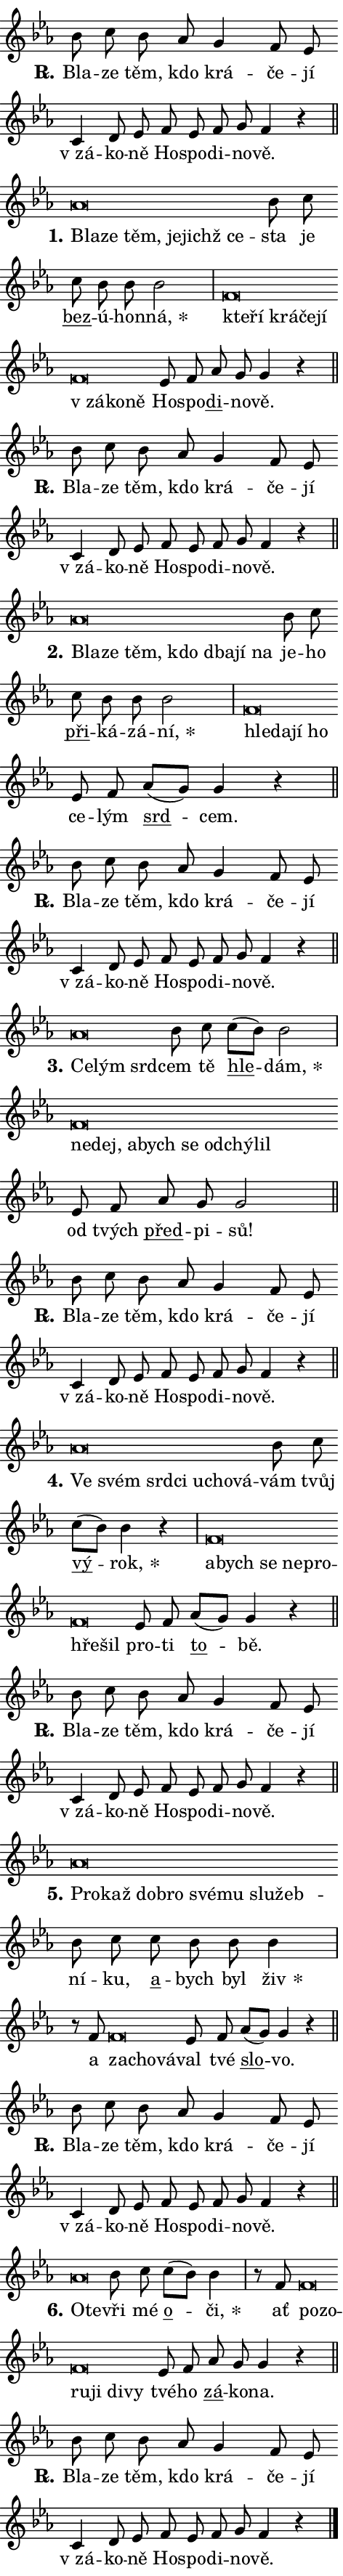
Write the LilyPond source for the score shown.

\version "2.24.0"
\header { tagline = "" }
\paper {
  indent = 0\cm
  top-margin = 0\cm
  right-margin = 0.13\cm % to fit lyric hyphens
  bottom-margin = 0\cm
  left-margin = 0\cm
  paper-width = 8\cm
  page-breaking = #ly:one-page-breaking
  system-system-spacing.basic-distance = #11
  score-system-spacing.basic-distance = #11
  ragged-last = ##f
}


%% Author: Thomas Morley
%% https://lists.gnu.org/archive/html/lilypond-user/2020-05/msg00002.html
#(define (line-position grob)
"Returns position of @var[grob} in current system:
   @code{'start}, if at first time-step
   @code{'end}, if at last time-step
   @code{'middle} otherwise
"
  (let* ((col (ly:item-get-column grob))
         (ln (ly:grob-object col 'left-neighbor))
         (rn (ly:grob-object col 'right-neighbor))
         (col-to-check-left (if (ly:grob? ln) ln col))
         (col-to-check-right (if (ly:grob? rn) rn col))
         (break-dir-left
           (and
             (ly:grob-property col-to-check-left 'non-musical #f)
             (ly:item-break-dir col-to-check-left)))
         (break-dir-right
           (and
             (ly:grob-property col-to-check-right 'non-musical #f)
             (ly:item-break-dir col-to-check-right))))
        (cond ((eqv? 1 break-dir-left) 'start)
              ((eqv? -1 break-dir-right) 'end)
              (else 'middle))))

#(define (tranparent-at-line-position vctor)
  (lambda (grob)
  "Relying on @code{line-position} select the relevant enry from @var{vctor}.
Used to determine transparency,"
    (case (line-position grob)
      ((end) (not (vector-ref vctor 0)))
      ((middle) (not (vector-ref vctor 1)))
      ((start) (not (vector-ref vctor 2))))))

noteHeadBreakVisibility =
#(define-music-function (break-visibility)(vector?)
"Makes @code{NoteHead}s transparent relying on @var{break-visibility}"
#{
  \override NoteHead.transparent =
    #(tranparent-at-line-position break-visibility)
#})

#(define delete-ledgers-for-transparent-note-heads
  (lambda (grob)
    "Reads whether a @code{NoteHead} is transparent.
If so this @code{NoteHead} is removed from @code{'note-heads} from
@var{grob}, which is supposed to be @code{LedgerLineSpanner}.
As a result ledgers are not printed for this @code{NoteHead}"
    (let* ((nhds-array (ly:grob-object grob 'note-heads))
           (nhds-list
             (if (ly:grob-array? nhds-array)
                 (ly:grob-array->list nhds-array)
                 '()))
           ;; Relies on the transparent-property being done before
           ;; Staff.LedgerLineSpanner.after-line-breaking is executed.
           ;; This is fragile ...
           (to-keep
             (remove
               (lambda (nhd)
                 (ly:grob-property nhd 'transparent #f))
               nhds-list)))
      ;; TODO find a better method to iterate over grob-arrays, similiar
      ;; to filter/remove etc for lists
      ;; For now rebuilt from scratch
      (set! (ly:grob-object grob 'note-heads)  '())
      (for-each
        (lambda (nhd)
          (ly:pointer-group-interface::add-grob grob 'note-heads nhd))
        to-keep))))

squashNotes = {
  \override NoteHead.X-extent = #'(-0.2 . 0.2)
  \override NoteHead.Y-extent = #'(-0.75 . 0)
  \override NoteHead.stencil =
    #(lambda (grob)
       (let ((pos (ly:grob-property grob 'staff-position)))
         (begin
           (if (< pos -7) (display "ERROR: Lower brevis then expected\n") (display ""))
           (if (<= pos -6) ly:text-interface::print ly:note-head::print))))
}
unSquashNotes = {
  \revert NoteHead.X-extent
  \revert NoteHead.Y-extent
  \revert NoteHead.stencil
}

hideNotes = \noteHeadBreakVisibility #begin-of-line-visible
unHideNotes = \noteHeadBreakVisibility #all-visible

% work-around for resetting accidentals
% https://lilypond.org/doc/v2.23/Documentation/notation/displaying-rhythms#unmetered-music
cadenzaMeasure = {
  \cadenzaOff
  \partial 1024 s1024
  \cadenzaOn
}

#(define-markup-command (accent layout props text) (markup?)
  "Underline accented syllable"
  (interpret-markup layout props
    #{\markup \override #'(offset . 4.3) \underline { #text }#}))

responsum = \markup \concat {
  "R" \hspace #-1.05 \path #0.1 #'((moveto 0 0.07) (lineto 0.9 0.8)) \hspace #0.05 "."
}

spaceSize = #0.6828661417322834 % exact space size for TeX Gyre Schola

\layout {
  \context {
    \Staff
    \remove "Time_signature_engraver"
    \override LedgerLineSpanner.after-line-breaking = #delete-ledgers-for-transparent-note-heads
  }
  \context {
    \Lyrics {
      \override LyricSpace.minimum-distance = \spaceSize
      \override LyricText.font-name = #"TeX Gyre Schola"
      \override LyricText.font-size = 1
      \override StanzaNumber.font-name = #"TeX Gyre Schola Bold"
      \override StanzaNumber.font-size = 1
    }
  }
  \context {
    \Score 
    \override NoteHead.text =
      #(lambda (grob) 
        (let ((pos (ly:grob-property grob 'staff-position)))
          #{\markup {
            \combine
              \halign #-0.55 \raise #(if (= pos -6) 0 0.5) \override #'(thickness . 2) \draw-line #'(3.2 . 0)
              \musicglyph "noteheads.sM1"
          }#}))
  }
}

% magnetic-lyrics.ily
%
%   written by
%     Jean Abou Samra <jean@abou-samra.fr>
%     Werner Lemberg <wl@gnu.org>
%
%   adapted by
%     Jiri Hon <jiri.hon@gmail.com>
%
% Version 2022-Apr-15

% https://www.mail-archive.com/lilypond-user@gnu.org/msg149350.html

#(define (Left_hyphen_pointer_engraver context)
   "Collect syllable-hyphen-syllable occurrences in lyrics and store
them in properties.  This engraver only looks to the left.  For
example, if the lyrics input is @code{foo -- bar}, it does the
following.

@itemize @bullet
@item
Set the @code{text} property of the @code{LyricHyphen} grob between
@q{foo} and @q{bar} to @code{foo}.

@item
Set the @code{left-hyphen} property of the @code{LyricText} grob with
text @q{foo} to the @code{LyricHyphen} grob between @q{foo} and
@q{bar}.
@end itemize

Use this auxiliary engraver in combination with the
@code{lyric-@/text::@/apply-@/magnetic-@/offset!} hook."
   (let ((hyphen #f)
         (text #f))
     (make-engraver
      (acknowledgers
       ((lyric-syllable-interface engraver grob source-engraver)
        (set! text grob)))
      (end-acknowledgers
       ((lyric-hyphen-interface engraver grob source-engraver)
        ;(when (not (grob::has-interface grob 'lyric-space-interface))
          (set! hyphen grob)));)
      ((stop-translation-timestep engraver)
       (when (and text hyphen)
         (ly:grob-set-object! text 'left-hyphen hyphen))
       (set! text #f)
       (set! hyphen #f)))))

#(define (lyric-text::apply-magnetic-offset! grob)
   "If the space between two syllables is less than the value in
property @code{LyricText@/.details@/.squash-threshold}, move the right
syllable to the left so that it gets concatenated with the left
syllable.

Use this function as a hook for
@code{LyricText@/.after-@/line-@/breaking} if the
@code{Left_@/hyphen_@/pointer_@/engraver} is active."
   (let ((hyphen (ly:grob-object grob 'left-hyphen #f)))
     (when hyphen
       (let ((left-text (ly:spanner-bound hyphen LEFT)))
         (when (grob::has-interface left-text 'lyric-syllable-interface)
           (let* ((common (ly:grob-common-refpoint grob left-text X))
                  (this-x-ext (ly:grob-extent grob common X))
                  (left-x-ext
                   (begin
                     ;; Trigger magnetism for left-text.
                     (ly:grob-property left-text 'after-line-breaking)
                     (ly:grob-extent left-text common X)))
                  ;; `delta` is the gap width between two syllables.
                  (delta (- (interval-start this-x-ext)
                            (interval-end left-x-ext)))
                  (details (ly:grob-property grob 'details))
                  (threshold (assoc-get 'squash-threshold details 0.2)))
             (when (< delta threshold)
               (let* (;; We have to manipulate the input text so that
                      ;; ligatures crossing syllable boundaries are not
                      ;; disabled.  For languages based on the Latin
                      ;; script this is essentially a beautification.
                      ;; However, for non-Western scripts it can be a
                      ;; necessity.
                      (lt (ly:grob-property left-text 'text))
                      (rt (ly:grob-property grob 'text))
                      (is-space (grob::has-interface hyphen 'lyric-space-interface))
                      (space (if is-space " " ""))
                      (extra-delta (if is-space spaceSize 0))
                      ;; Append new syllable.
                      (ltrt-space (if (and (string? lt) (string? rt))
                                (string-append lt space rt)
                                (make-concat-markup (list lt space rt))))
                      ;; Right-align `ltrt` to the right side.
                      (ltrt-space-markup (grob-interpret-markup
                               grob
                               (make-translate-markup
                                (cons (interval-length this-x-ext) 0)
                                (make-right-align-markup ltrt-space)))))
                 (begin
                   ;; Don't print `left-text`.
                   (ly:grob-set-property! left-text 'stencil #f)
                   ;; Set text and stencil (which holds all collected
                   ;; syllables so far) and shift it to the left.
                   (ly:grob-set-property! grob 'text ltrt-space)
                   (ly:grob-set-property! grob 'stencil ltrt-space-markup)
                   (ly:grob-translate-axis! grob (- (- delta extra-delta)) X))))))))))


#(define (lyric-hyphen::displace-bounds-first grob)
   ;; Make very sure this callback isn't triggered too early.
   (let ((left (ly:spanner-bound grob LEFT))
         (right (ly:spanner-bound grob RIGHT)))
     (ly:grob-property left 'after-line-breaking)
     (ly:grob-property right 'after-line-breaking)
     (ly:lyric-hyphen::print grob)))

squashThreshold = #0.4

\layout {
  \context {
    \Lyrics
    \consists #Left_hyphen_pointer_engraver
    \override LyricText.after-line-breaking =
      #lyric-text::apply-magnetic-offset!
    \override LyricHyphen.stencil = #lyric-hyphen::displace-bounds-first
    \override LyricText.details.squash-threshold = \squashThreshold
    \override LyricHyphen.minimum-distance = 0
    \override LyricHyphen.minimum-length = \squashThreshold
  }
}

squashText = \override LyricText.details.squash-threshold = 9999
unSquashText = \override LyricText.details.squash-threshold = \squashThreshold

leftText = \override LyricText.self-alignment-X = #LEFT
unLeftText = \revert LyricText.self-alignment-X

starOffset = #(lambda (grob) 
                (let ((x_offset (ly:self-alignment-interface::aligned-on-x-parent grob)))
                  (if (= x_offset 0) 0 (+ x_offset 1.2))))

star = #(define-music-function (syllable)(string?)
"Append star separator at the end of a syllable"
#{
  \once \override LyricText.X-offset = #starOffset
  \lyricmode { \markup {
    #syllable
    \override #'((font-name . "TeX Gyre Schola Bold")) \hspace #0.2 \lower #0.65 \larger "*"
  } }
#})

starAccent = #(define-music-function (syllable)(string?)
"Append star separator at the end of a syllable and make accent"
#{
  \once \override LyricText.X-offset = #starOffset
  \lyricmode { \markup {
    \accent #syllable
    \override #'((font-name . "TeX Gyre Schola Bold")) \hspace #0.2 \lower #0.65 \larger "*"
  } }
#})

breath = #(define-music-function (syllable)(string?)
"Append breathing indicator at the end of a syllable"
#{
  \lyricmode { \markup { #syllable "+" } }
#})

optionalBreath = #(define-music-function (syllable)(string?)
"Append optional breathing indicator at the end of a syllable"
#{
  \lyricmode { \markup { #syllable "(+)" } }
#})


\score {
    <<
        \new Voice = "melody" { \cadenzaOn \key es \major \relative { bes'8 c bes as g4 f8 es \bar "" c4 d8 es \bar "" f es f g f4 r \cadenzaMeasure \bar "||" \break } }
        \new Lyrics \lyricsto "melody" { \lyricmode { \set stanza = \responsum
Bla -- ze těm, kdo krá -- če -- jí "v zá" -- ko -- ně Ho -- spo -- di -- no -- vě. } }
    >>
    \layout {}
}

\score {
    <<
        \new Voice = "melody" { \cadenzaOn \key es \major \relative { \squashNotes as'\breve*1/16 \hideNotes \breve*1/16 \bar "" \breve*1/16 \bar "" \breve*1/16 \bar "" \breve*1/16 \breve*1/16 \bar "" \unHideNotes \unSquashNotes bes8 c \bar "" c bes bes bes2 \cadenzaMeasure \bar "|" \squashNotes f\breve*1/16 \hideNotes \breve*1/16 \bar "" \breve*1/16 \bar "" \breve*1/16 \bar "" \breve*1/16 \bar "" \breve*1/16 \bar "" \breve*1/16 \breve*1/16 \bar "" \unHideNotes \unSquashNotes es8 f \bar "" as g g4 r \cadenzaMeasure \bar "||" \break } }
        \new Lyrics \lyricsto "melody" { \lyricmode { \set stanza = "1."
\leftText Bla -- \squashText ze těm, je -- jichž ce -- \unLeftText \unSquashText sta je \markup \accent bez -- ú -- hon -- \star ná, \leftText kte -- \squashText ří krá -- če -- jí "v zá" -- ko -- ně \unLeftText \unSquashText Ho -- spo -- \markup \accent di -- no -- vě. } }
    >>
    \layout {}
}

\score {
    <<
        \new Voice = "melody" { \cadenzaOn \key es \major \relative { bes'8 c bes as g4 f8 es \bar "" c4 d8 es \bar "" f es f g f4 r \cadenzaMeasure \bar "||" \break } }
        \new Lyrics \lyricsto "melody" { \lyricmode { \set stanza = \responsum
Bla -- ze těm, kdo krá -- če -- jí "v zá" -- ko -- ně Ho -- spo -- di -- no -- vě. } }
    >>
    \layout {}
}

\score {
    <<
        \new Voice = "melody" { \cadenzaOn \key es \major \relative { \squashNotes as'\breve*1/16 \hideNotes \breve*1/16 \bar "" \breve*1/16 \bar "" \breve*1/16 \bar "" \breve*1/16 \bar "" \breve*1/16 \breve*1/16 \bar "" \unHideNotes \unSquashNotes bes8 c \bar "" c bes bes bes2 \cadenzaMeasure \bar "|" \squashNotes f\breve*1/16 \hideNotes \breve*1/16 \bar "" \breve*1/16 \breve*1/16 \bar "" \unHideNotes \unSquashNotes es8 f \bar "" as[( g)] g4 r \cadenzaMeasure \bar "||" \break } }
        \new Lyrics \lyricsto "melody" { \lyricmode { \set stanza = "2."
\leftText Bla -- \squashText ze těm, kdo dba -- jí na \unLeftText \unSquashText je -- ho \markup \accent při -- ká -- zá -- \star ní, \leftText hle -- \squashText da -- jí ho \unLeftText \unSquashText ce -- lým \markup \accent srd -- cem. } }
    >>
    \layout {}
}

\score {
    <<
        \new Voice = "melody" { \cadenzaOn \key es \major \relative { bes'8 c bes as g4 f8 es \bar "" c4 d8 es \bar "" f es f g f4 r \cadenzaMeasure \bar "||" \break } }
        \new Lyrics \lyricsto "melody" { \lyricmode { \set stanza = \responsum
Bla -- ze těm, kdo krá -- če -- jí "v zá" -- ko -- ně Ho -- spo -- di -- no -- vě. } }
    >>
    \layout {}
}

\score {
    <<
        \new Voice = "melody" { \cadenzaOn \key es \major \relative { \squashNotes as'\breve*1/16 \hideNotes \breve*1/16 \breve*1/16 \bar "" \unHideNotes \unSquashNotes bes8 c \bar "" c[( bes)] bes2 \cadenzaMeasure \bar "|" \squashNotes f\breve*1/16 \hideNotes \breve*1/16 \bar "" \breve*1/16 \bar "" \breve*1/16 \bar "" \breve*1/16 \bar "" \breve*1/16 \bar "" \breve*1/16 \breve*1/16 \bar "" \unHideNotes \unSquashNotes es8 f \bar "" as g g2 \cadenzaMeasure \bar "||" \break } }
        \new Lyrics \lyricsto "melody" { \lyricmode { \set stanza = "3."
\leftText Ce -- \squashText lým srd -- \unLeftText \unSquashText cem tě \markup \accent hle -- \star dám, \leftText ne -- \squashText dej, a -- bych se od -- chý -- lil \unLeftText \unSquashText od tvých \markup \accent před -- pi -- sů! } }
    >>
    \layout {}
}

\score {
    <<
        \new Voice = "melody" { \cadenzaOn \key es \major \relative { bes'8 c bes as g4 f8 es \bar "" c4 d8 es \bar "" f es f g f4 r \cadenzaMeasure \bar "||" \break } }
        \new Lyrics \lyricsto "melody" { \lyricmode { \set stanza = \responsum
Bla -- ze těm, kdo krá -- če -- jí "v zá" -- ko -- ně Ho -- spo -- di -- no -- vě. } }
    >>
    \layout {}
}

\score {
    <<
        \new Voice = "melody" { \cadenzaOn \key es \major \relative { \squashNotes as'\breve*1/16 \hideNotes \breve*1/16 \bar "" \breve*1/16 \bar "" \breve*1/16 \bar "" \breve*1/16 \bar "" \breve*1/16 \breve*1/16 \bar "" \unHideNotes \unSquashNotes bes8 c \bar "" c[( bes)] bes4 r \cadenzaMeasure \bar "|" \squashNotes f\breve*1/16 \hideNotes \breve*1/16 \bar "" \breve*1/16 \bar "" \breve*1/16 \bar "" \breve*1/16 \bar "" \breve*1/16 \breve*1/16 \bar "" \unHideNotes \unSquashNotes es8 f \bar "" as[( g)] g4 r \cadenzaMeasure \bar "||" \break } }
        \new Lyrics \lyricsto "melody" { \lyricmode { \set stanza = "4."
\leftText Ve \squashText svém srd -- ci u -- cho -- vá -- \unLeftText \unSquashText vám tvůj \markup \accent vý -- \star rok, \leftText a -- \squashText bych se ne -- pro -- hře -- šil \unLeftText \unSquashText pro -- ti \markup \accent to -- bě. } }
    >>
    \layout {}
}

\score {
    <<
        \new Voice = "melody" { \cadenzaOn \key es \major \relative { bes'8 c bes as g4 f8 es \bar "" c4 d8 es \bar "" f es f g f4 r \cadenzaMeasure \bar "||" \break } }
        \new Lyrics \lyricsto "melody" { \lyricmode { \set stanza = \responsum
Bla -- ze těm, kdo krá -- če -- jí "v zá" -- ko -- ně Ho -- spo -- di -- no -- vě. } }
    >>
    \layout {}
}

\score {
    <<
        \new Voice = "melody" { \cadenzaOn \key es \major \relative { \squashNotes as'\breve*1/16 \hideNotes \breve*1/16 \bar "" \breve*1/16 \bar "" \breve*1/16 \bar "" \breve*1/16 \bar "" \breve*1/16 \bar "" \breve*1/16 \breve*1/16 \bar "" \unHideNotes \unSquashNotes bes8 c \bar "" c bes bes bes4 \cadenzaMeasure \bar "|" r8 f8 \squashNotes f\breve*1/16 \hideNotes \breve*1/16 \breve*1/16 \bar "" \unHideNotes \unSquashNotes es8 f \bar "" as[( g)] g4 r \cadenzaMeasure \bar "||" \break } }
        \new Lyrics \lyricsto "melody" { \lyricmode { \set stanza = "5."
\leftText Pro -- \squashText kaž dob -- ro své -- mu slu -- žeb -- \unLeftText \unSquashText ní -- ku, \markup \accent a -- bych byl \star živ a \leftText za -- \squashText cho -- vá -- \unLeftText \unSquashText val tvé \markup \accent slo -- vo. } }
    >>
    \layout {}
}

\score {
    <<
        \new Voice = "melody" { \cadenzaOn \key es \major \relative { bes'8 c bes as g4 f8 es \bar "" c4 d8 es \bar "" f es f g f4 r \cadenzaMeasure \bar "||" \break } }
        \new Lyrics \lyricsto "melody" { \lyricmode { \set stanza = \responsum
Bla -- ze těm, kdo krá -- če -- jí "v zá" -- ko -- ně Ho -- spo -- di -- no -- vě. } }
    >>
    \layout {}
}

\score {
    <<
        \new Voice = "melody" { \cadenzaOn \key es \major \relative { \squashNotes as'\breve*1/16 \hideNotes \breve*1/16 \bar "" \unHideNotes \unSquashNotes bes8 c \bar "" c[( bes)] bes4 \cadenzaMeasure \bar "|" r8 f8 \squashNotes f\breve*1/16 \hideNotes \breve*1/16 \bar "" \breve*1/16 \bar "" \breve*1/16 \bar "" \breve*1/16 \breve*1/16 \bar "" \unHideNotes \unSquashNotes es8 f \bar "" as g g4 r \cadenzaMeasure \bar "||" \break } }
        \new Lyrics \lyricsto "melody" { \lyricmode { \set stanza = "6."
\leftText O -- \squashText te -- \unLeftText \unSquashText vři mé \markup \accent o -- \star či, ať \leftText po -- \squashText zo -- ru -- ji di -- vy \unLeftText \unSquashText tvé -- ho \markup \accent zá -- ko -- na. } }
    >>
    \layout {}
}

\score {
    <<
        \new Voice = "melody" { \cadenzaOn \key es \major \relative { bes'8 c bes as g4 f8 es \bar "" c4 d8 es \bar "" f es f g f4 r \cadenzaMeasure \bar "||" \break } \bar "|." }
        \new Lyrics \lyricsto "melody" { \lyricmode { \set stanza = \responsum
Bla -- ze těm, kdo krá -- če -- jí "v zá" -- ko -- ně Ho -- spo -- di -- no -- vě. } }
    >>
    \layout {}
}
